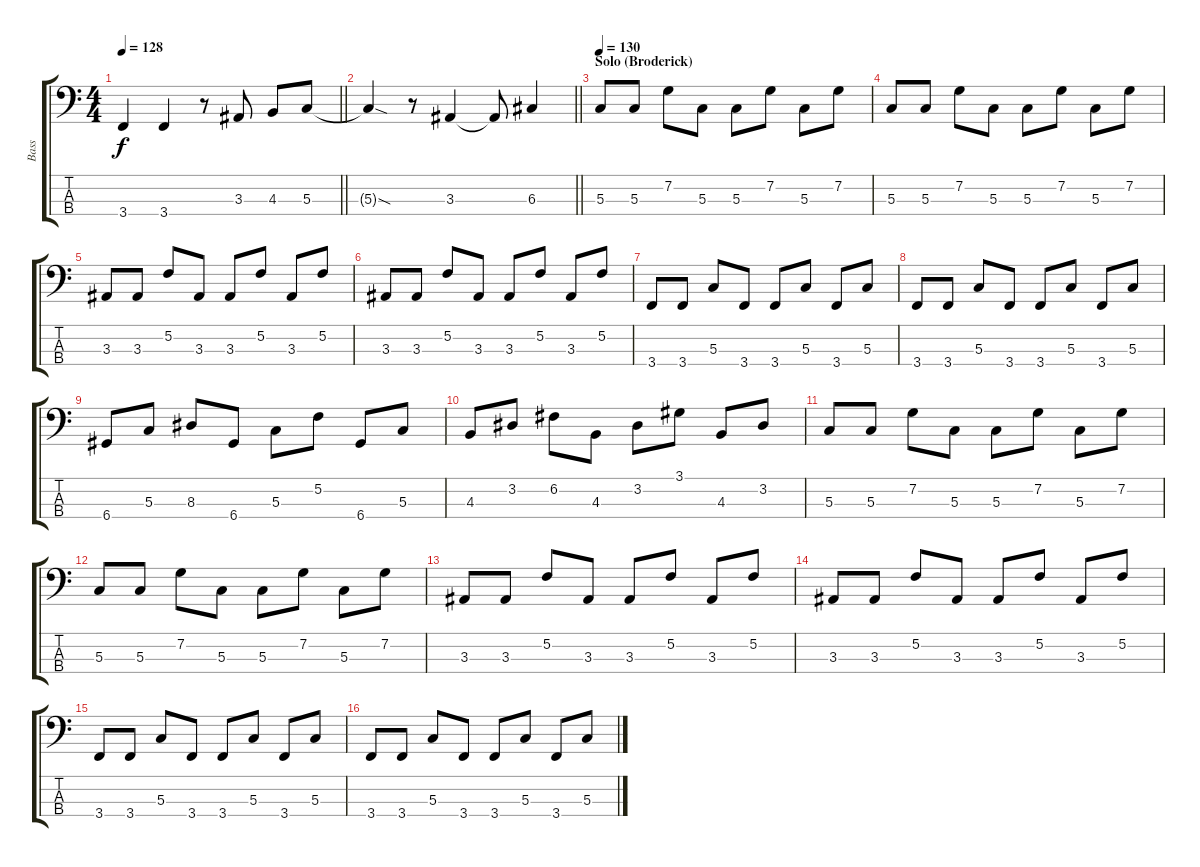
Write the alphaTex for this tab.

\track ("Bass" "Bass") {instrument electricbasspick}
\staff {score tabs}
\tuning (F2 C2 G1 D1) {hide}
\ts (4 4)
\tempo 128
\clef f4
\barLineRight lightlight
\ks c
3.4{t}.4{dy f} 3.4.4 r.8 3.3.8 4.3.8 5.3.8 |
\barLineRight lightlight
5.3{sod t}.4 r.8 3.3.4 3.3{t}.8 6.3.4 |
\section ("" "Solo (Broderick)")
\tempo 130
5.3.8 5.3.8 7.2.8 5.3.8 5.3.8 7.2.8 5.3.8 7.2.8 |
5.3.8 5.3.8 7.2.8 5.3.8 5.3.8 7.2.8 5.3.8 7.2.8 |
3.3.8 3.3.8 5.2.8 3.3.8 3.3.8 5.2.8 3.3.8 5.2.8 |
3.3.8 3.3.8 5.2.8 3.3.8 3.3.8 5.2.8 3.3.8 5.2.8 |
3.4.8 3.4.8 5.3.8 3.4.8 3.4.8 5.3.8 3.4.8 5.3.8 |
3.4.8 3.4.8 5.3.8 3.4.8 3.4.8 5.3.8 3.4.8 5.3.8 |
6.4.8 5.3.8 8.3.8 6.4.8 5.3.8 5.2.8 6.4.8 5.3.8 |
4.3.8 3.2.8 6.2.8 4.3.8 3.2.8 3.1.8 4.3.8 3.2.8 |
5.3.8 5.3.8 7.2.8 5.3.8 5.3.8 7.2.8 5.3.8 7.2.8 |
5.3.8 5.3.8 7.2.8 5.3.8 5.3.8 7.2.8 5.3.8 7.2.8 |
3.3.8 3.3.8 5.2.8 3.3.8 3.3.8 5.2.8 3.3.8 5.2.8 |
3.3.8 3.3.8 5.2.8 3.3.8 3.3.8 5.2.8 3.3.8 5.2.8 |
3.4.8 3.4.8 5.3.8 3.4.8 3.4.8 5.3.8 3.4.8 5.3.8 |
3.4.8 3.4.8 5.3.8 3.4.8 3.4.8 5.3.8 3.4.8 5.3.8
